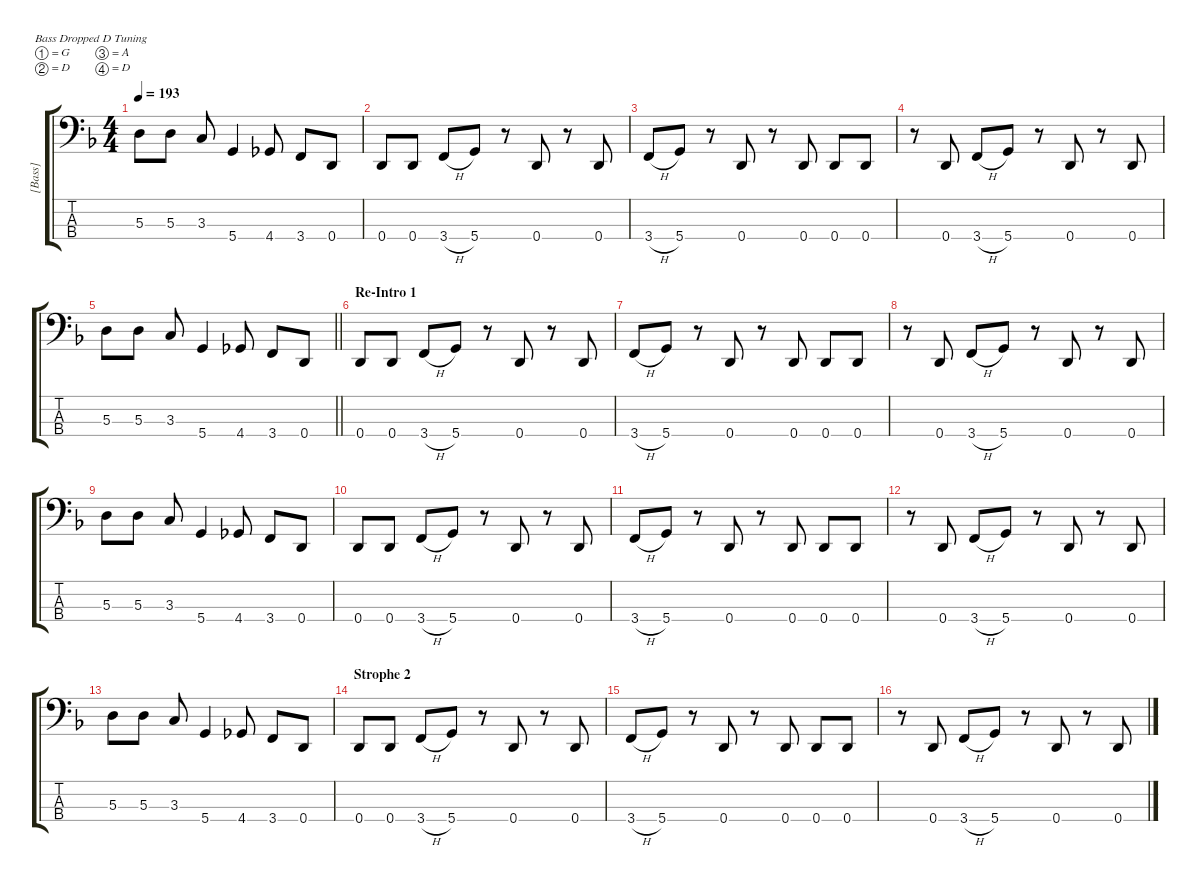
\hideDynamics
\bracketExtendMode groupsimilarinstruments
\firstSystemTrackNameMode fullname
\otherSystemsTrackNameMode fullname
\otherSystemsTrackNameOrientation horizontal
\track ("[Bass]" "E-Bass") {instrument electricbasspick}
\staff {score tabs}
\tuning (G2 D2 A1 D1)
\ts (4 4)
\tempo 193
\clef f4
\ks f
5.3.8{dy f} 5.3.8 3.3.8 5.4.4 4.4.8 3.4.8 0.4.8 |
0.4.8 0.4.8 3.4{h}.8 5.4.8 r.8 0.4.8 r.8 0.4.8 |
3.4{h}.8 5.4.8 r.8 0.4.8 r.8 0.4.8 0.4.8 0.4.8 |
r.8 0.4.8 3.4{h}.8 5.4.8 r.8 0.4.8 r.8 0.4.8 |
\barLineRight lightlight
5.3.8 5.3.8 3.3.8 5.4.4 4.4.8 3.4.8 0.4.8 |
\section ("" "Re-Intro 1")
0.4.8 0.4.8 3.4{h}.8 5.4.8 r.8 0.4.8 r.8 0.4.8 |
3.4{h}.8 5.4.8 r.8 0.4.8 r.8 0.4.8 0.4.8 0.4.8 |
r.8 0.4.8 3.4{h}.8 5.4.8 r.8 0.4.8 r.8 0.4.8 |
5.3.8 5.3.8 3.3.8 5.4.4 4.4.8 3.4.8 0.4.8 |
0.4.8 0.4.8 3.4{h}.8 5.4.8 r.8 0.4.8 r.8 0.4.8 |
3.4{h}.8 5.4.8 r.8 0.4.8 r.8 0.4.8 0.4.8 0.4.8 |
r.8 0.4.8 3.4{h}.8 5.4.8 r.8 0.4.8 r.8 0.4.8 |
5.3.8 5.3.8 3.3.8 5.4.4 4.4.8 3.4.8 0.4.8 |
\section ("" "Strophe 2")
0.4.8 0.4.8 3.4{h}.8 5.4.8 r.8 0.4.8 r.8 0.4.8 |
3.4{h}.8 5.4.8 r.8 0.4.8 r.8 0.4.8 0.4.8 0.4.8 |
r.8 0.4.8 3.4{h}.8 5.4.8 r.8 0.4.8 r.8 0.4.8
